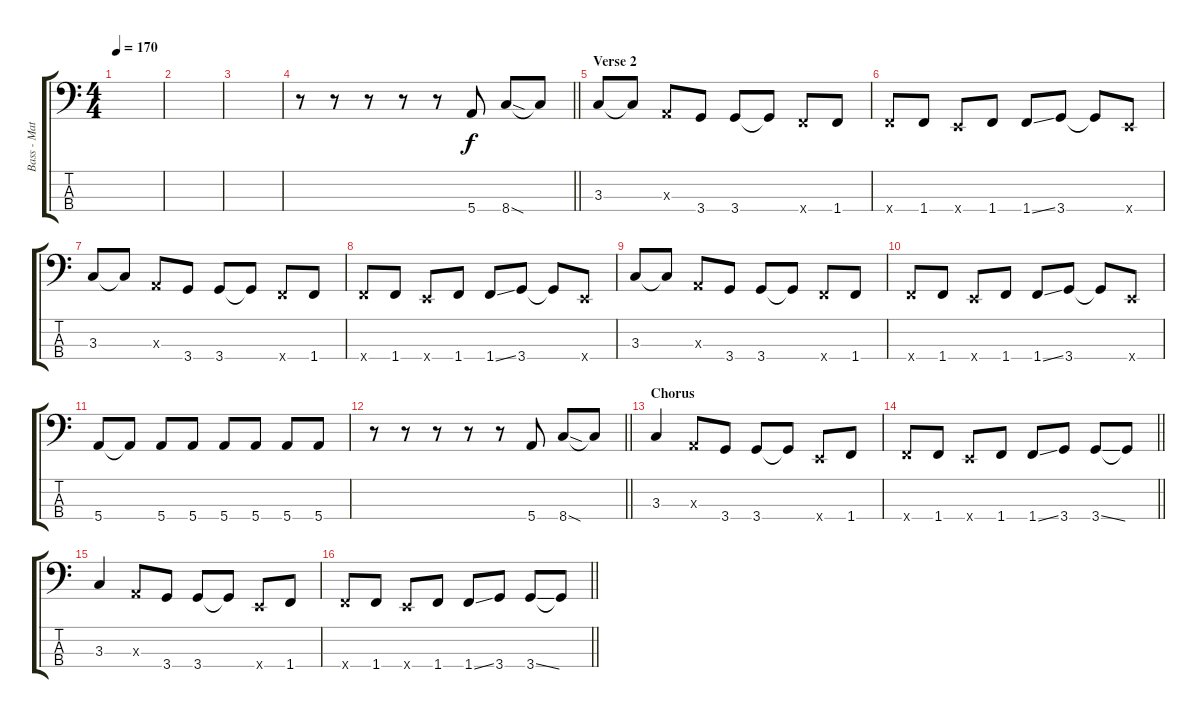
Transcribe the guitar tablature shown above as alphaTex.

\track ("Bass - Matt'" "Bass - Mat") {instrument slapbass2}
\staff {score tabs}
\tuning (G2 D2 A1 E1) {hide}
\ts (4 4)
\tempo 170
\clef f4
\ks c
|
|
|
\barLineRight lightlight
r.8 r.8 r.8 r.8 r.8 5.4.8 8.4{sod}.8 8.4{t}.8 |
\section ("" "Verse 2")
3.3.8 3.3{t}.8 0.3{x}.8 3.4.8 3.4.8 3.4{t}.8 1.4{x}.8 1.4.8 |
1.4{x}.8 1.4.8 0.4{x}.8 1.4.8 1.4{ss}.8 3.4.8 3.4{t}.8 0.4{x}.8 |
3.3.8 3.3{t}.8 0.3{x}.8 3.4.8 3.4.8 3.4{t}.8 1.4{x}.8 1.4.8 |
1.4{x}.8 1.4.8 0.4{x}.8 1.4.8 1.4{ss}.8 3.4.8 3.4{t}.8 0.4{x}.8 |
3.3.8 3.3{t}.8 0.3{x}.8 3.4.8 3.4.8 3.4{t}.8 1.4{x}.8 1.4.8 |
1.4{x}.8 1.4.8 0.4{x}.8 1.4.8 1.4{ss}.8 3.4.8 3.4{t}.8 0.4{x}.8 |
5.4.8 5.4{t}.8 5.4.8 5.4.8 5.4.8 5.4.8 5.4.8 5.4.8 |
\barLineRight lightlight
r.8 r.8 r.8 r.8 r.8 5.4.8 8.4{sod}.8 8.4{t}.8 |
\section ("" "Chorus")
3.3.4 0.3{x}.8 3.4.8 3.4.8 3.4{t}.8 0.4{x}.8 1.4.8 |
\barLineRight lightlight
1.4{x}.8 1.4.8 0.4{x}.8 1.4.8 1.4{ss}.8 3.4.8 3.4{ss}.8 3.4{t}.8 |
3.3.4 0.3{x}.8 3.4.8 3.4.8 3.4{t}.8 0.4{x}.8 1.4.8 |
\barLineRight lightlight
1.4{x}.8 1.4.8 0.4{x}.8 1.4.8 1.4{ss}.8 3.4.8 3.4{ss}.8 3.4{t}.8
